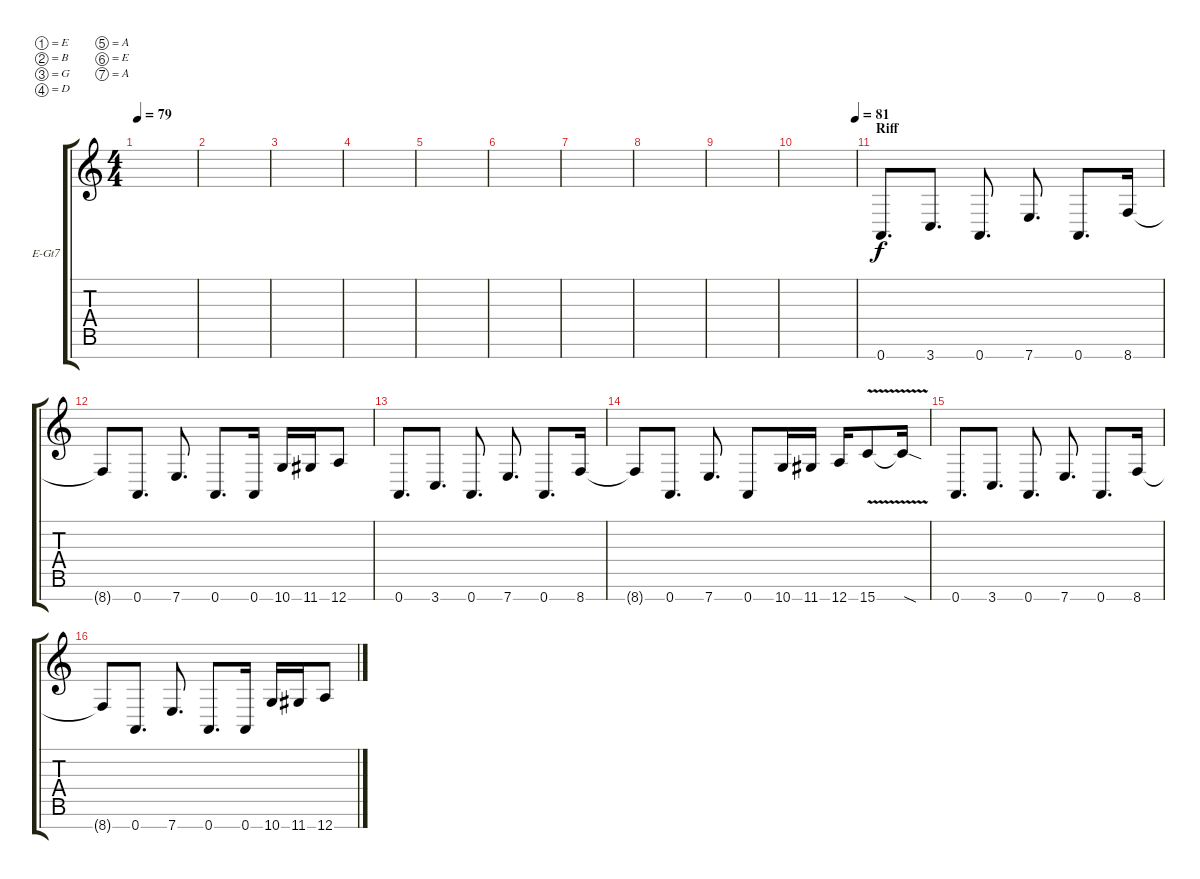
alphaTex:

\defaultSystemsLayout 4
\bracketExtendMode groupsimilarinstruments
\firstSystemTrackNameOrientation horizontal
\otherSystemsTrackNameOrientation horizontal
\track ("Electric Guitar - Matt" "E-Gt7") {instrument overdrivenguitar}
\staff {score tabs}
\tuning (E4 B3 G3 D3 A2 E2 A1)
\ts (4 4)
\tempo 79
\clef g2
\ks c
|
|
|
|
|
|
|
|
|
\tempo (81 1)
|
\section ("" "Riff")
0.7.8{d} 3.7.8{d} 0.7.8{d} 7.7.8{d} 0.7.8{d} 8.7.16 |
8.7{t}.8 0.7.8{d} 7.7.8{d} 0.7.8{d} 0.7.16 10.7.16 11.7.16 12.7.8 |
0.7.8{d} 3.7.8{d} 0.7.8{d} 7.7.8{d} 0.7.8{d} 8.7.16 |
8.7{t}.8 0.7.8{d} 7.7.8{d} 0.7.8 10.7.16 11.7.16 12.7.16 15.7{v}.8 15.7{sod t}.16 |
0.7.8{d} 3.7.8{d} 0.7.8{d} 7.7.8{d} 0.7.8{d} 8.7.16 |
8.7{t}.8 0.7.8{d} 7.7.8{d} 0.7.8{d} 0.7.16 10.7.16 11.7.16 12.7.8
